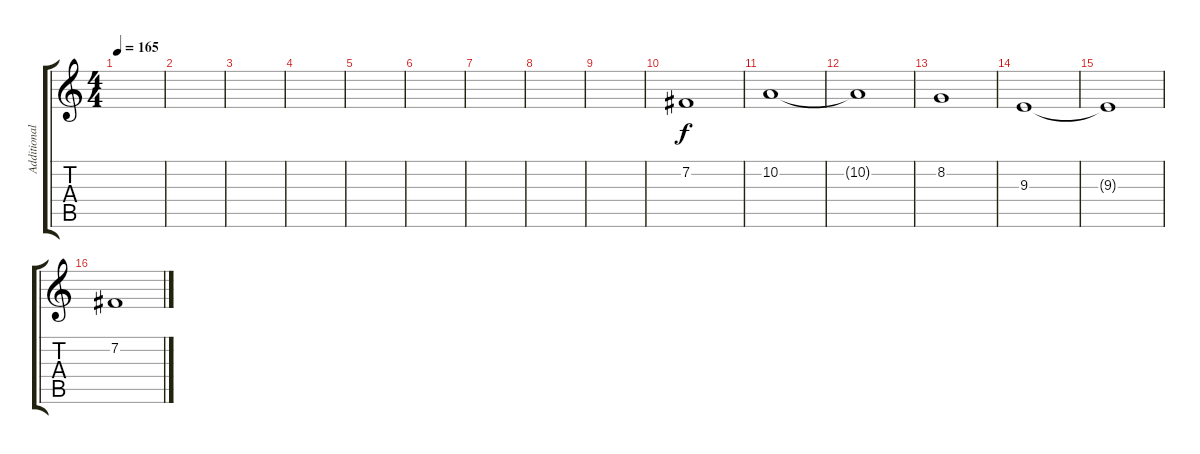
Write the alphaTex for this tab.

\track ("Additional Keyboard" "Additional") {instrument pad6metallic}
\staff {score tabs}
\tuning (E4 B3 G3 D3 A2 E2) {hide}
\ts (4 4)
\tempo 165
\clef g2
\ks c
|
|
|
|
|
|
|
|
|
7.2.1 |
10.2.1 |
10.2{t}.1 |
8.2.1 |
9.3.1 |
9.3{t}.1 |
7.2.1
